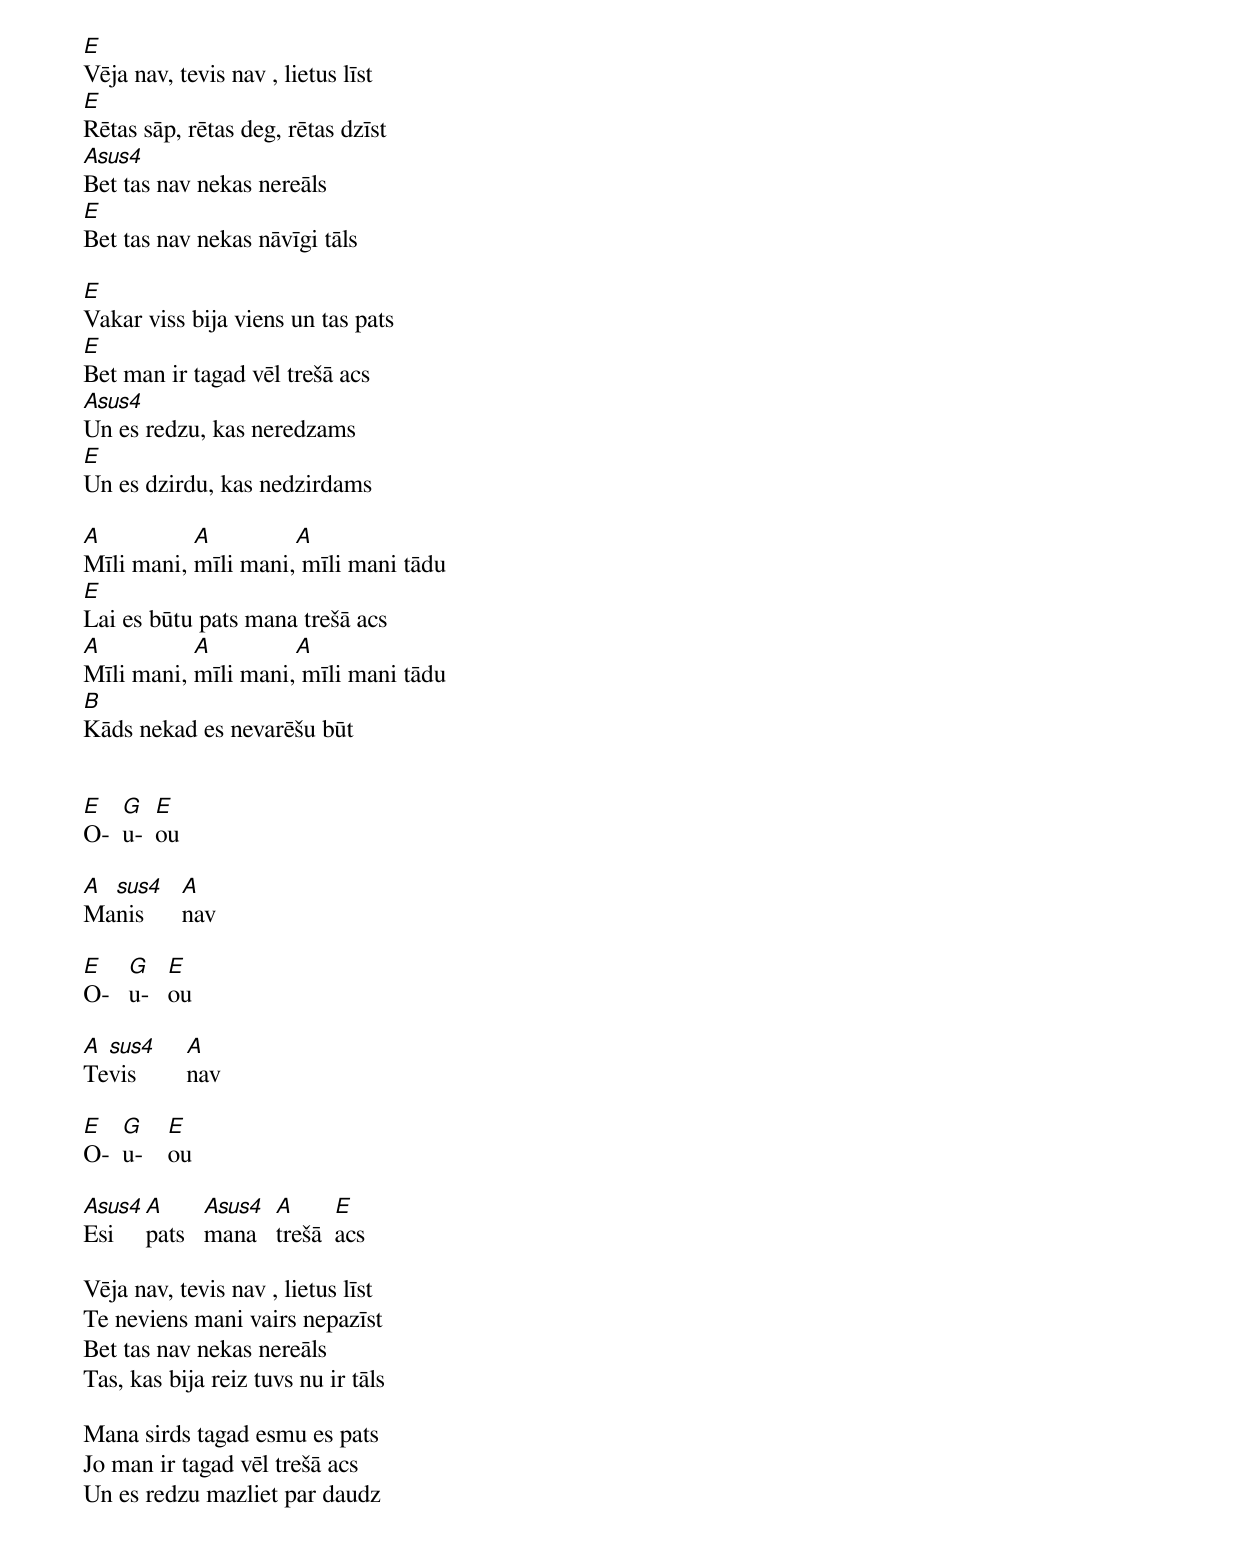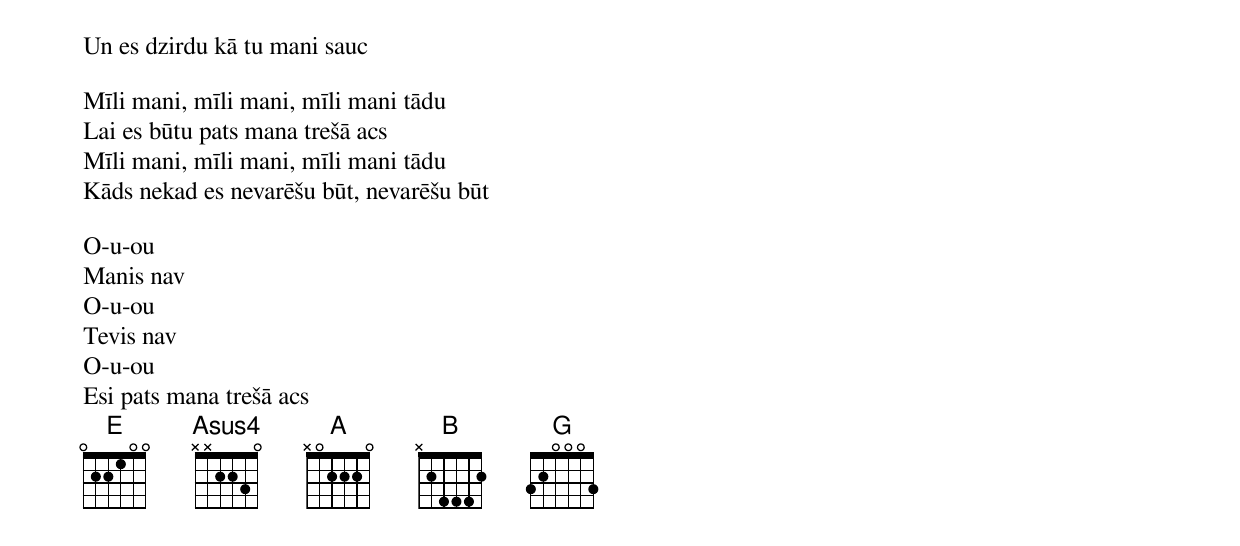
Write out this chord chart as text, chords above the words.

E
Vēja nav, tevis nav , lietus līst
E
Rētas sāp, rētas deg, rētas dzīst
Asus4
Bet tas nav nekas nereāls
E
Bet tas nav nekas nāvīgi tāls

E
Vakar viss bija viens un tas pats
E
Bet man ir tagad vēl trešā acs
Asus4
Un es redzu, kas neredzams
E
Un es dzirdu, kas nedzirdams

A	   A	     A
Mīli mani, mīli mani, mīli mani tādu
E
Lai es būtu pats mana trešā acs
A	   A	     A
Mīli mani, mīli mani, mīli mani tādu
B
Kāds nekad es nevarēšu būt


E   G   E
O-  u-  ou

A sus4     A
Manis      nav

E    G    E
O-   u-   ou

A sus4       A
Tevis        nav

E   G     E
O-  u-    ou

Asus4  A      Asus4  A      E
Esi    pats   mana   trešā  acs

Vēja nav, tevis nav , lietus līst
Te neviens mani vairs nepazīst
Bet tas nav nekas nereāls
Tas, kas bija reiz tuvs nu ir tāls

Mana sirds tagad esmu es pats
Jo man ir tagad vēl trešā acs
Un es redzu mazliet par daudz
Un es dzirdu kā tu mani sauc

Mīli mani, mīli mani, mīli mani tādu
Lai es būtu pats mana trešā acs
Mīli mani, mīli mani, mīli mani tādu
Kāds nekad es nevarēšu būt, nevarēšu būt

O-u-ou
Manis nav
O-u-ou
Tevis nav
O-u-ou
Esi pats mana trešā acs
